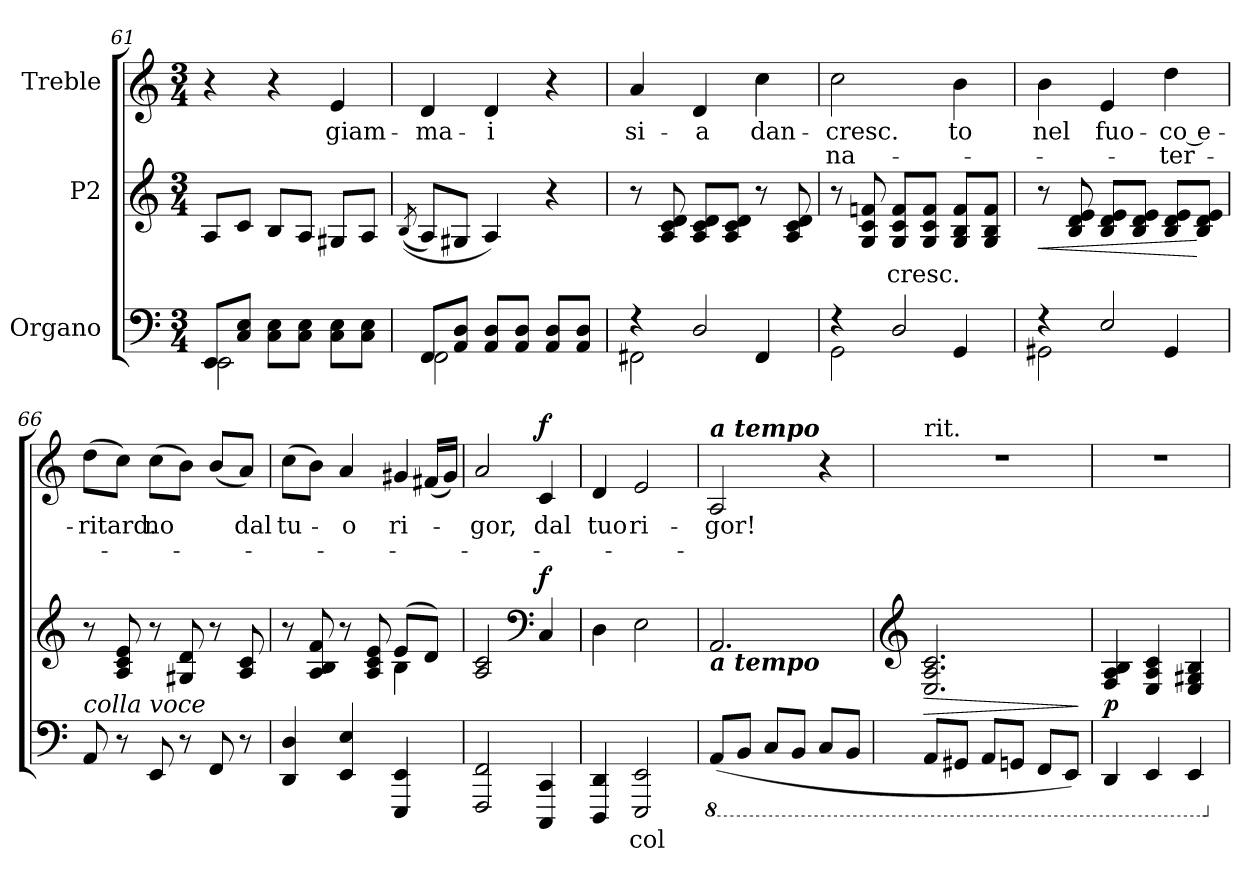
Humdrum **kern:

**kern	**text	**dynam	**kern	**text	**dynam	**kern	**text	**text	**dynam
*part3	*part3	*part3	*part2	*part2	*part2	*part1	*part1	*part1	*part1
*staff3	*staff3	*staff3	*staff2	*staff2	*staff2	*staff1	*staff1	*staff1	*staff1
*I"Organo	*	*	*I"P2	*	*	*I"Treble	*	*	*
!!LO:LB:g=z
*clefF4	*	*	*clefG2	*	*	*clefG2	*	*	*
*k[]	*	*	*k[]	*	*	*k[]	*	*	*
*a:	*	*	*a:	*	*	*a:	*	*	*
*M3/4	*	*	*M3/4	*	*	*M3/4	*	*	*
=61	=61	=61	=61	=61	=61	=61	=61	=61	=61
*^	*	*	*	*	*	*	*	*	*
8EEi/L	2EEi\	.	.	8Ai/L	.	.	4r	.	.	.
8Ci/ 8Ei/J	.	.	.	8ci/J	.	.	.	.	.	.
8Ci\ 8Ei\L	.	.	.	8Bi/L	.	.	4r	.	.	.
8Ci\ 8Ei\J	.	.	.	8Ai/J	.	.	.	.	.	.
!	!	!	!	!	!	!	!	!LO:LY:b:color=#000000	!	!
8Ci\ 8Ei\L	4ryy	.	.	8G#Xi/L	.	.	4ei/	giam-	.	.
8Ci\ 8Ei\J	.	.	.	8Ai/J	.	.	.	.	.	.
=62	=62	=62	=62	=62	=62	=62	=62	=62	=62	=62
.	.	.	.	((8qBi/	.	.	.	.	.	.
!	!	!	!	!	!	!	!	!LO:LY:b:color=#000000	!	!
8FFi/L	2FFi\	.	.	8Ai/L)	.	.	4di/	-ma-	.	.
8AAi/ 8Di/J	.	.	.	8G#Xi/J	.	.	.	.	.	.
!	!	!	!	!	!	!	!	!LO:LY:b:color=#000000	!	!
8AAi/ 8Di/L	.	.	.	4Ai/)	.	.	4di/	-i	.	.
8AAi/ 8Di/J	.	.	.	.	.	.	.	.	.	.
8AAi/ 8Di/L	4ryy	.	.	4r	.	.	4r	.	.	.
8AAi/ 8Di/J	.	.	.	.	.	.	.	.	.	.
=63	=63	=63	=63	=63	=63	=63	=63	=63	=63	=63
!	!	!	!	!	!	!	!	!LO:LY:b:color=#000000	!	!
4r	2FF#Xi\	.	.	8r	.	.	4ai/	si-	.	.
.	.	.	.	8Ai/ 8ci 8di	.	.	.	.	.	.
!	!	!	!	!	!	!	!	!LO:LY:b:color=#000000	!	!
2Di/	.	.	.	8Ai/ 8ci/ 8di/L	.	.	4di/	-a	.	.
.	.	.	.	8Ai/ 8ci/ 8di/J	.	.	.	.	.	.
!	!	!	!	!	!	!	!	!LO:LY:b:color=#000000	!	!
.	4FF#i/	.	.	8r	.	.	4cci\	dan-	.	.
.	.	.	.	8Ai/ 8ci 8di	.	.	.	.	.	.
=64	=64	=64	=64	=64	=64	=64	=64	=64	=64	=64
!	!	!	!	!	!	!	!	!LO:LY:a:color=#000000	!LO:LY:b:color=#000000	!
4r	2GGi\	.	.	8r	.	.	2cci\	-cresc.	-na-	.
.	.	.	.	8Gi/ 8ci 8fni	.	.	.	.	.	.
!	!	!	!	!	!LO:LY:b:color=#000000	!	!	!	!	!
2Di/	.	.	.	8Gi/ 8ci/ 8fi/L	cresc.	.	.	.	.	.
.	.	.	.	8Gi/ 8ci/ 8fi/J	.	.	.	.	.	.
!	!	!	!	!	!	!	!	!LO:LY:b:color=#000000	!	!
.	4GGi/	.	.	8Gi/ 8Bi/ 8fi/L	.	.	4bi\	to	.	.
.	.	.	.	8Gi/ 8Bi/ 8fi/J	.	.	.	.	.	.
=65	=65	=65	=65	=65	=65	=65	=65	=65	=65	=65
!	!	!	!	!	!	!LO:HP:b	!	!	!	!
!	!	!	!	!	!	!	!	!LO:LY:b:color=#000000	!	!
4r	2GG#Xi\	.	.	8r	.	<	4bi\	nel	.	.
.	.	.	.	8Bi/ 8di 8ei	.	.	.	.	.	.
!	!	!	!	!	!	!	!	!LO:LY:b:color=#000000	!	!
2Ei/	.	.	.	8Bi/ 8di/ 8ei/L	.	.	4ei/	fuo-	.	.
.	.	.	.	8Bi/ 8di/ 8ei/J	.	.	.	.	.	.
!	!	!	!	!	!	!	!	!LO:LY:b:color=#000000	!LO:LY:b:color=#000000	!
.	4GG#i/	.	.	8Bi/ 8di/ 8ei/L	.	.	4ddi\	-co e-	-ter-	.
.	.	.	.	8Bi/ 8di/ 8ei/J	.	[	.	.	.	.
*v	*v	*	*	*	*	*	*	*	*	*
=66	=66	=66	=66	=66	=66	=66	=66	=66	=66
!LO:TX:a:i:t=colla voce	!	!	!	!	!	!	!	!	!
!	!	!	!	!	!	!	!LO:LY:a:color=#000000	!	!
8AAi/	.	.	8r	.	.	(8ddi\L	-ritard.	.	.
8r	.	.	8Ai/ 8ci 8ei	.	.	8cci\J)	.	.	.
!	!	!	!	!	!	!	!LO:LY:b:color=#000000	!	!
8EEi/	.	.	8r	.	.	(8cci\L	no	.	.
8r	.	.	8G#Xi/ 8di	.	.	8bi\J)	.	.	.
8FFi/	.	.	8r	.	.	(8bi/L	.	.	.
!	!	!	!	!	!	!	!LO:LY:b:color=#000000	!	!
8r	.	.	8Ai/ 8ci	.	.	8ai/J)	dal	.	.
!!LO:LB:g=z
=67	=67	=67	=67	=67	=67	=67	=67	=67	=67
*	*	*	*^	*	*	*	*	*	*
!	!	!	!	!	!	!	!	!LO:LY:b:color=#000000	!	!
*	*	*	*	*	*	*	*^	*	*	*
4DDi/ 4Di	.	.	8r	2ryy	.	.	(8cci\L	2ryy	tu-	.	.
.	.	.	8Ai/ 8Bi 8fi	.	.	.	8bi\J)	.	.	.	.
!	!	!	!	!	!	!	!	!	!LO:LY:b:color=#000000	!	!
4EEi/ 4Ei	.	.	8r	.	.	.	4ai/	.	-o	.	.
.	.	.	8Ai/ 8ci 8ei	.	.	.	.	.	.	.	.
!	!	!	!	!	!	!	!	!	!LO:LY:b:color=#000000	!	!
4EEEi/ 4EEi	.	.	(8ei/L	4Bi\	.	.	4g#Xi/	8ryy	ri-	.	.
.	.	.	8di/J)	.	.	.	.	(16f#Xi/LL	.	.	.
.	.	.	.	.	.	.	.	16g#i/JJ)	.	.	.
*	*	*	*v	*v	*	*	*	*	*	*	*
*	*	*	*	*	*	*v	*v	*	*	*
=68	=68	=68	=68	=68	=68	=68	=68	=68	=68
*	*	*	*	*	*	*^	*	*	*
!	!	!	!	!	!	!	!	!LO:LY:b:color=#000000	!	!
*	*	*	*	*	*	*v	*v	*	*	*
2FFFi/ 2FFi	.	.	2Ai/ 2ci	.	.	2ai/	-gor,	.	.
*	*	*	*clefF4	*	*	*	*	*	*
!	!	!	!	!	!	!	!LO:LY:b:color=#000000	!	!
4CCCi/ 4CCi	.	.	4Ci/	.	f	4ci/	dal	.	f
=69	=69	=69	=69	=69	=69	=69	=69	=69	=69
!	!	!	!	!	!	!	!LO:LY:b:color=#000000	!	!
4DDDi/ 4DDi	.	.	4Di\	.	.	4di/	tuo	.	.
!	!LO:LY:b:color=#000000	!	!	!	!	!	!	!	!
!	!	!	!	!	!	!	!LO:LY:b:color=#000000	!	!
2EEEi/ 2EEi	col	.	2Ei\	.	.	2ei/	ri-	.	.
=70	=70	=70	=70	=70	=70	=70	=70	=70	=70
*8ba	*	*	*	*	*	*	*	*	*
!	!	!	!	!	!	!LO:TX:a:Bi:t=a tempo	!	!	!
!	!	!	!LO:TX:b:Bi:t=a tempo	!	!	!	!	!	!
!	!	!	!	!	!	!	!LO:LY:b:color=#000000	!	!
(8AAAi/L	.	.	2.AAi/	.	.	2Ai/	-gor!	.	.
8BBBi/J	.	.	.	.	.	.	.	.	.
8CCi/L	.	.	.	.	.	.	.	.	.
8BBBi/J	.	.	.	.	.	.	.	.	.
8CCi/L	.	.	.	.	.	4r	.	.	.
8BBBi/J	.	.	.	.	.	.	.	.	.
=71	=71	=71	=71	=71	=71	=71	=71	=71	=71
*	*	*	*clefG2	*	*	*	*	*	*
!	!	!	!	!	!	!LO:TX:t=rit.	!	!	!
!	!	!	!	!	!LO:HP:b	!LO:N:vis=1	!	!	!
8AAAi/L	.	.	2.Ei/ 2.Ai 2.ci	.	>	2.r	.	.	.
8GGG#Xi/J	.	.	.	.	.	.	.	.	.
8AAAi/L	.	.	.	.	.	.	.	.	.
8GGGni/J	.	.	.	.	.	.	.	.	.
8FFFi/L	.	.	.	.	.	.	.	.	.
8EEEi/J)	.	.	.	.	.	.	.	.	.
.	.	.	.	.	]	.	.	.	.
=72	=72	=72	=72	=72	=72	=72	=72	=72	=72
!	!	!	!	!	!	!LO:N:vis=1	!	!	!
4DDDi/	.	p	4Fi/ 4Ai 4Bi	.	.	2.r	.	.	.
4EEEi/	.	.	4Ei/ 4Ai 4ci	.	.	.	.	.	.
4EEEi/	.	.	4Ei/ 4G#Xi 4Bi	.	.	.	.	.	.
*X8ba	*	*	*	*	*	*	*	*	*
=	=	=	=	=	=	=	=	=	=
*-	*-	*-	*-	*-	*-	*-	*-	*-	*-
